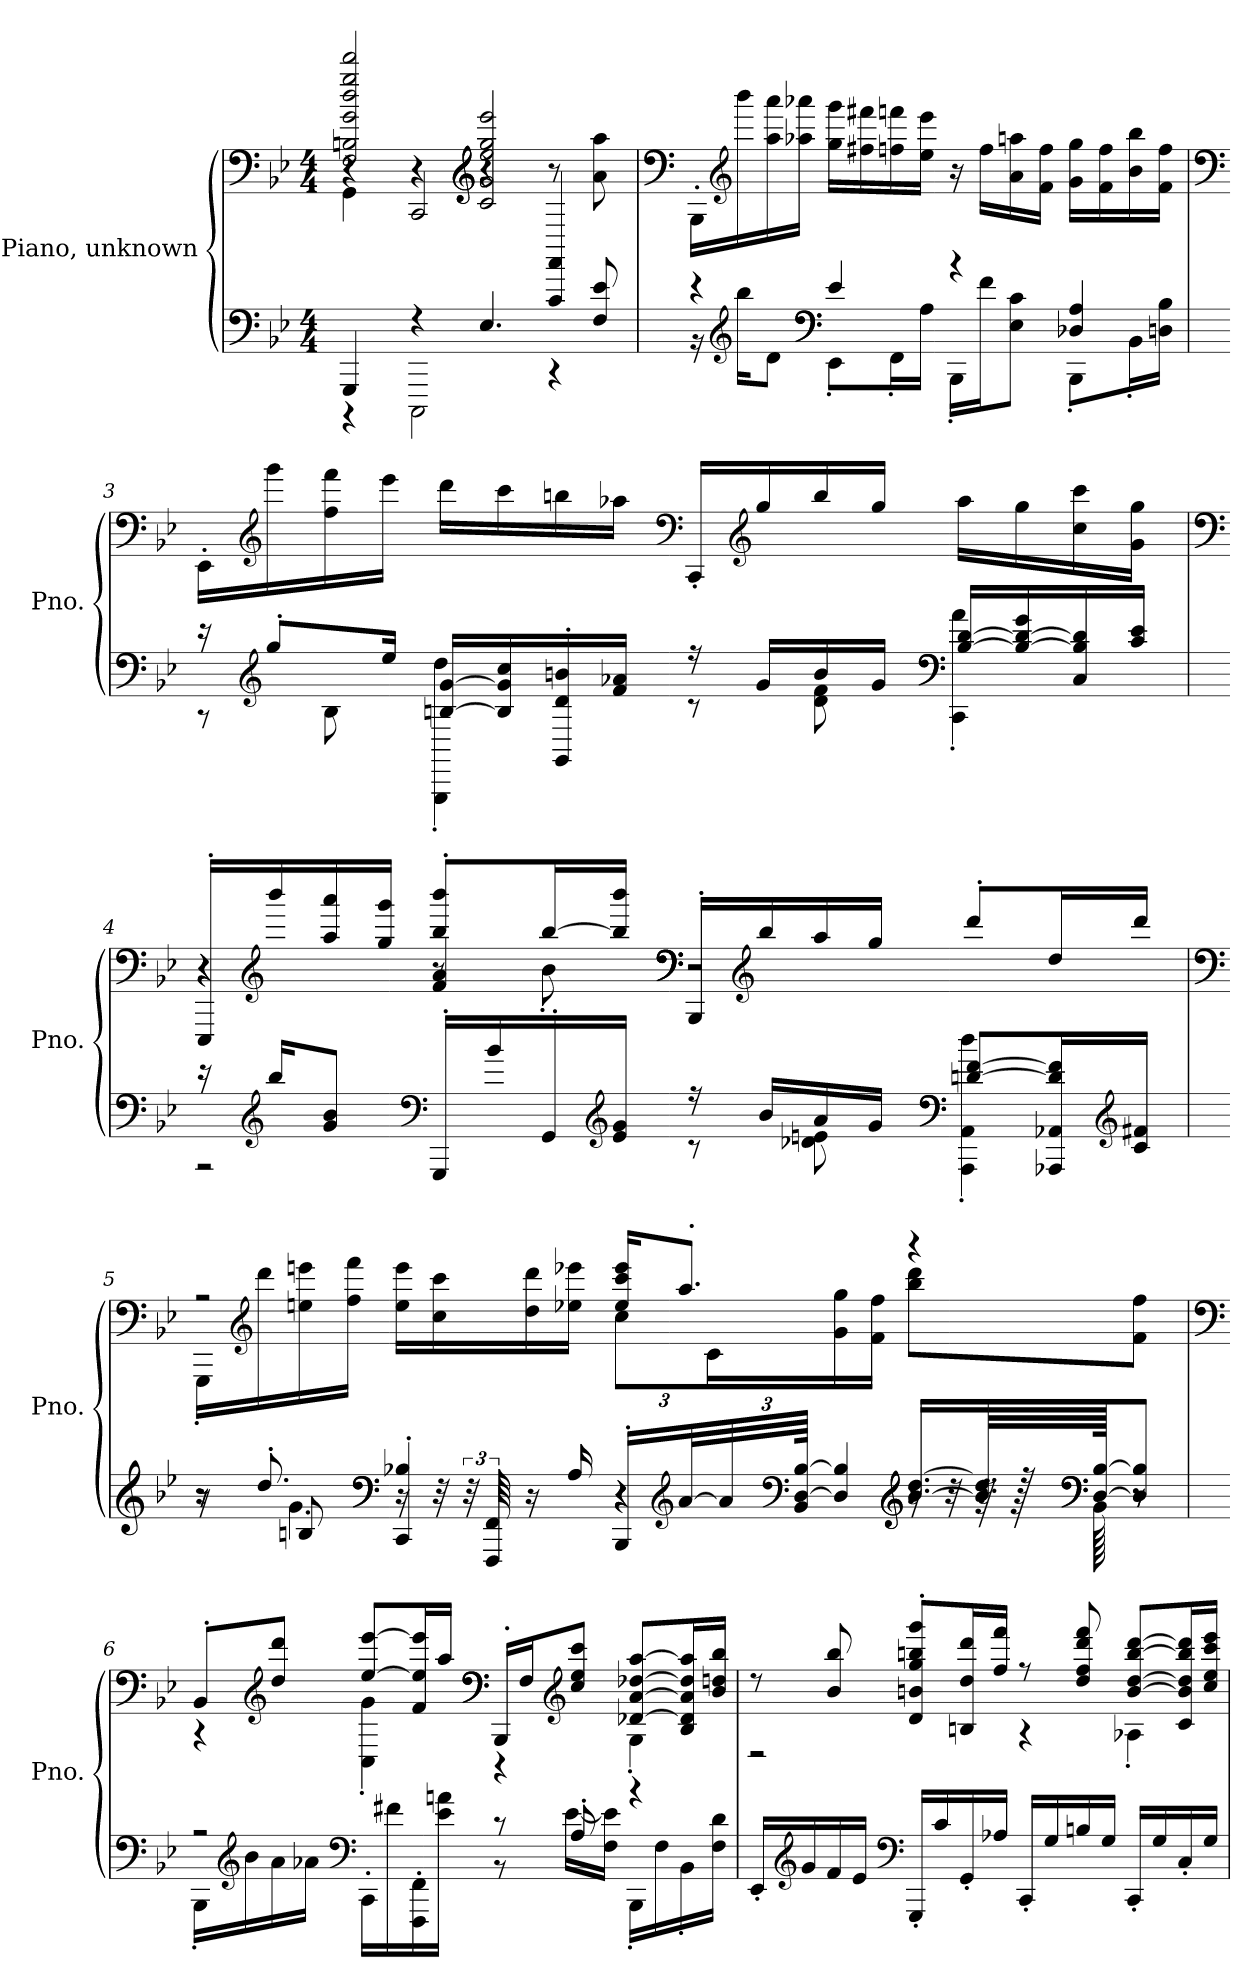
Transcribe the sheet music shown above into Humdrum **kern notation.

**kern	**kern
*part1	*part1
*staff2	*staff1
*I"Piano, unknown	*
*I'Pno.	*
*clefF4	*clefF4
*k[b-e-]	*k[b-e-]
*M4/4	*M4/4
*MM120	*MM120
=1	=1
*^	*^
*	*	*	*^
4GGG/	4r	2F/ 2Bn/ 2g/ 2dd/ 2gg/ 2ddd/	4GG\	4r
4r	2CCC\	.	4r	2CC/
*	*	*clefG2	*	*
4.E-/	.	2c/ 2g/ 2ee-/ 2gg/ 2eee-/	4r	.
.	4r	.	8r	4FFF/ 4FF/
8F/ 8e-/	.	.	8a\ 8aa\	.
*	*	*v	*v	*v
=2	=2	=2
*	*	*clefF4
4r	16r	16BBB-'\LL
*clefG2	*	*clefG2
.	16bb-\KL	16bbb-\
.	8d\J	16aa\ 16aaa\
.	.	16aa-X\ 16aaa-X\JJ
*clefF4	*	*
4e-/	8EE-'\L	16gg\ 16ggg\LL
.	.	16ff#X\ 16fff#X\
.	16FF'\L	16ffn\ 16fffn\
.	16A\JJ	16ee-\ 16eee-\JJ
4r	16BBB-'\LL	16r
.	16f\J	16ff\LL
.	8E-\ 8c\J	16a\ 16aan\
.	.	16f\ 16ff\JJ
4D-X/ 4A/	8BBB-'\L	16g\ 16gg\LL
.	.	16f\ 16ff\
.	16BB-'\L	16b-\ 16bb-\
.	16Dn\ 16B-\JJ	16f\ 16ff\JJ
!!LO:LB:g=z
=3	=3	=3
*	*	*clefF4
16r	8r	16EE-'\LL
*clefG2	*	*clefG2
8gg'/L	.	16ggg\
.	8B-\	16ff\ 16fff\
16ee-/Jk	.	16eee-\JJ
[16Bn/ [16g/LL	4GGG\' 4dd\'	16ddd\LL
16B/] 16g/] 16cc/	.	16ccc\
16GG/' 16d/' 16bn/'	.	16bbn\
16f/ 16a-X/JJ	.	16aa-X\JJ
*	*	*clefF4
16r	8r	16CC'/LL
*	*	*clefG2
16g/LL	.	16gg/
16b/	8d\ 8f\	16bb/
16g/JJ	.	16gg/JJ
*clefF4	*	*
[16B/ [16d/LL	4CC\' 4a-\'	16aa-\LL
16B/_ 16d/_ 16g/	.	16gg\
16C/ 16B/] 16d/]	.	16cc\ 16ccc\
16c/ 16e-/JJ	.	16g\ 16gg\JJ
!!LO:LB:g=z
=4	=4	=4
*	*	*clefF4
*	*	*^
*	*	*	*^
16r	2r	16EEE-'/LL	4r	4r
*clefG2	*	*clefG2	*	*
16bb-/KL	.	16bbb-/	.	.
8g/ 8b-/J	.	16aa/ 16aaa/	.	.
.	.	16gg/ 16ggg/JJ	.	.
*clefF4	*	*	*	*
16GGG'/LL	.	8bb-/' 8bbb-/'L	8r	4f/ 4a/
16b-/	.	.	.	.
16GG'/	.	[16bb-/L	8b-'\	.
*clefG2	*	*	*	*
16e-/ 16g/JJ	.	16bb-/] 16bbb-/JJ	.	.
*	*	*clefF4	*	*
16r	8r	16BBB-'/LL	2r	2r
*	*	*clefG2	*	*
16b-/LL	.	16bb-/	.	.
16a/	8d-X\ 8en\	16aa/	.	.
16g/JJ	.	16gg/JJ	.	.
*clefF4	*	*	*	*
[8dn/ [8f/L	4AAA\' 4AA\' 4dd\'	8ddd'/L	.	.
16AAA-X/ 16AA-X/ 16d/] 16f/]L	.	16dd/L	.	.
*clefG2	*	*	*	*
16c/ 16f#X/JJ	.	16ddd/JJ	.	.
*v	*v	*	*	*
*	*v	*v	*v
!!LO:LB:g=z
=5	=5
*	*clefF4
*^	*^
*	*^	*	*
8r	8r	16r	2r	16GGG'\LL
*	*	*	*clefG2	*
.	.	8.dd'/	.	16ddd\
8Bn/	4.g\	.	.	16een\ 16eeen\
.	.	.	.	16ff\ 16fff\JJ
*clefF4	*	*	*	*
4CC/' 4B-X/'	.	16r	.	16ee\ 16eee\LL
.	.	32r	.	16cc\ 16ccc\
.	.	48r	.	.
.	.	96FFF/ 96FF/	.	.
.	.	16r	.	16dd\ 16ddd\
.	.	16A/	.	16ee-X\ 16eee-X\JJ
*	*	*	*	*Xbrackettup
4r	4r	16BBB-'/LL	16ee-/ 16ccc/ 16eee-/KL	12cc\L
*clefG2	*	*	*	*
.	.	[32a/L	8.aa'/J	.
.	.	.	.	24c\L
*	*	*Xbrackettup	*	*
.	.	48a/]	.	.
*clefF4	*	*	*	*
.	.	96BB-/ [96D/ [96B-/JJJk	.	.
.	.	4D/] 4B-/]	.	16g\ 16gg\
.	.	.	.	16f\ 16ff\JJ
*clefG2	*	*	*	*
[16.b-/ [16.dd/LL	16r	.	4r	8bb-\ 8ddd\L
.	32r	.	.	.
64.b-/] 64.dd/]LL	64r	.	.	.
.	128r	.	.	.
*clefF4	*	*	*	*
[128D/ [128B-/JJJK	128BB-\	.	.	.
8D/] 8B-/]J	8r	8r	.	8f\ 8ff\J
*v	*v	*v	*	*
!!LO:LB:g=z	!!
=6	=6	=6
*	*clefF4	*
*^	*	*
2r	16BBB-'\LL	8BB-'/L	4r
*clefG2	*	*	*
.	16b-\	.	.
*	*	*clefG2	*
.	16a\	8dd/ 8ddd/J	.
.	16a-X\JJ	.	.
*clefF4	*	*	*
.	16CC'\LL	[8ee-/ [8eee-/L	4C\' 4g\'
.	16f#X\	.	.
.	16FFF\' 16FF\'	16f/ 16ee-/] 16eee-/]L	.
.	16e-\ 16an\JJ	16aa/JJ	.
*	*	*clefF4	*
8r	8r	16BBB-'/LL	4r
.	.	16F/J	.
*	*	*clefG2	*
8A'/	[16e-\LL	8cc/ 8ee-/ 8ccc/J	.
.	16F\ 16e-\]JJ	.	.
4r	16BBB-'\LL	[8d-X/ [8a/ [8dd-X/ [8aa/L	4G'\
.	16F\	.	.
.	16BB-'\	16B-/ 16d-/] 16a/] 16dd-/] 16aa/]L	.
.	16F\ 16d\JJ	16b-/ 16ddn/ 16bb-/JJ	.
*v	*v	*	*
!!LO:LB:g=z	!!
=7	=7	=7
16EE-'/LL	8r	2r
*clefG2	*	*
16g/	.	.
16f/	8b-/ 8bb-/	.
16e-/JJ	.	.
*clefF4	*	*
16GGG'/LL	8d/' 8bn/' 8gg/' 8bbn/' 8ggg/'L	.
16c/	.	.
16GG'/	16Bn/ 16dd/ 16ddd/L	.
16A-X/JJ	16ff/ 16fff/JJ	.
16CC'/LL	8r	4r
16G/	.	.
16Bn/	8dd/ 8ff/ 8ddd/ 8fff/	.
16G/JJ	.	.
16CC'/LL	[8b/ [8dd/ [8bb/ [8ddd/L	4A-X'\
16G/	.	.
16C'/	16c/ 16b/] 16dd/] 16bb/] 16ddd/]L	.
16G/JJ	16cc/ 16ee-/ 16ccc/ 16eee-/JJ	.
*	*v	*v
=	=
*-	*-
